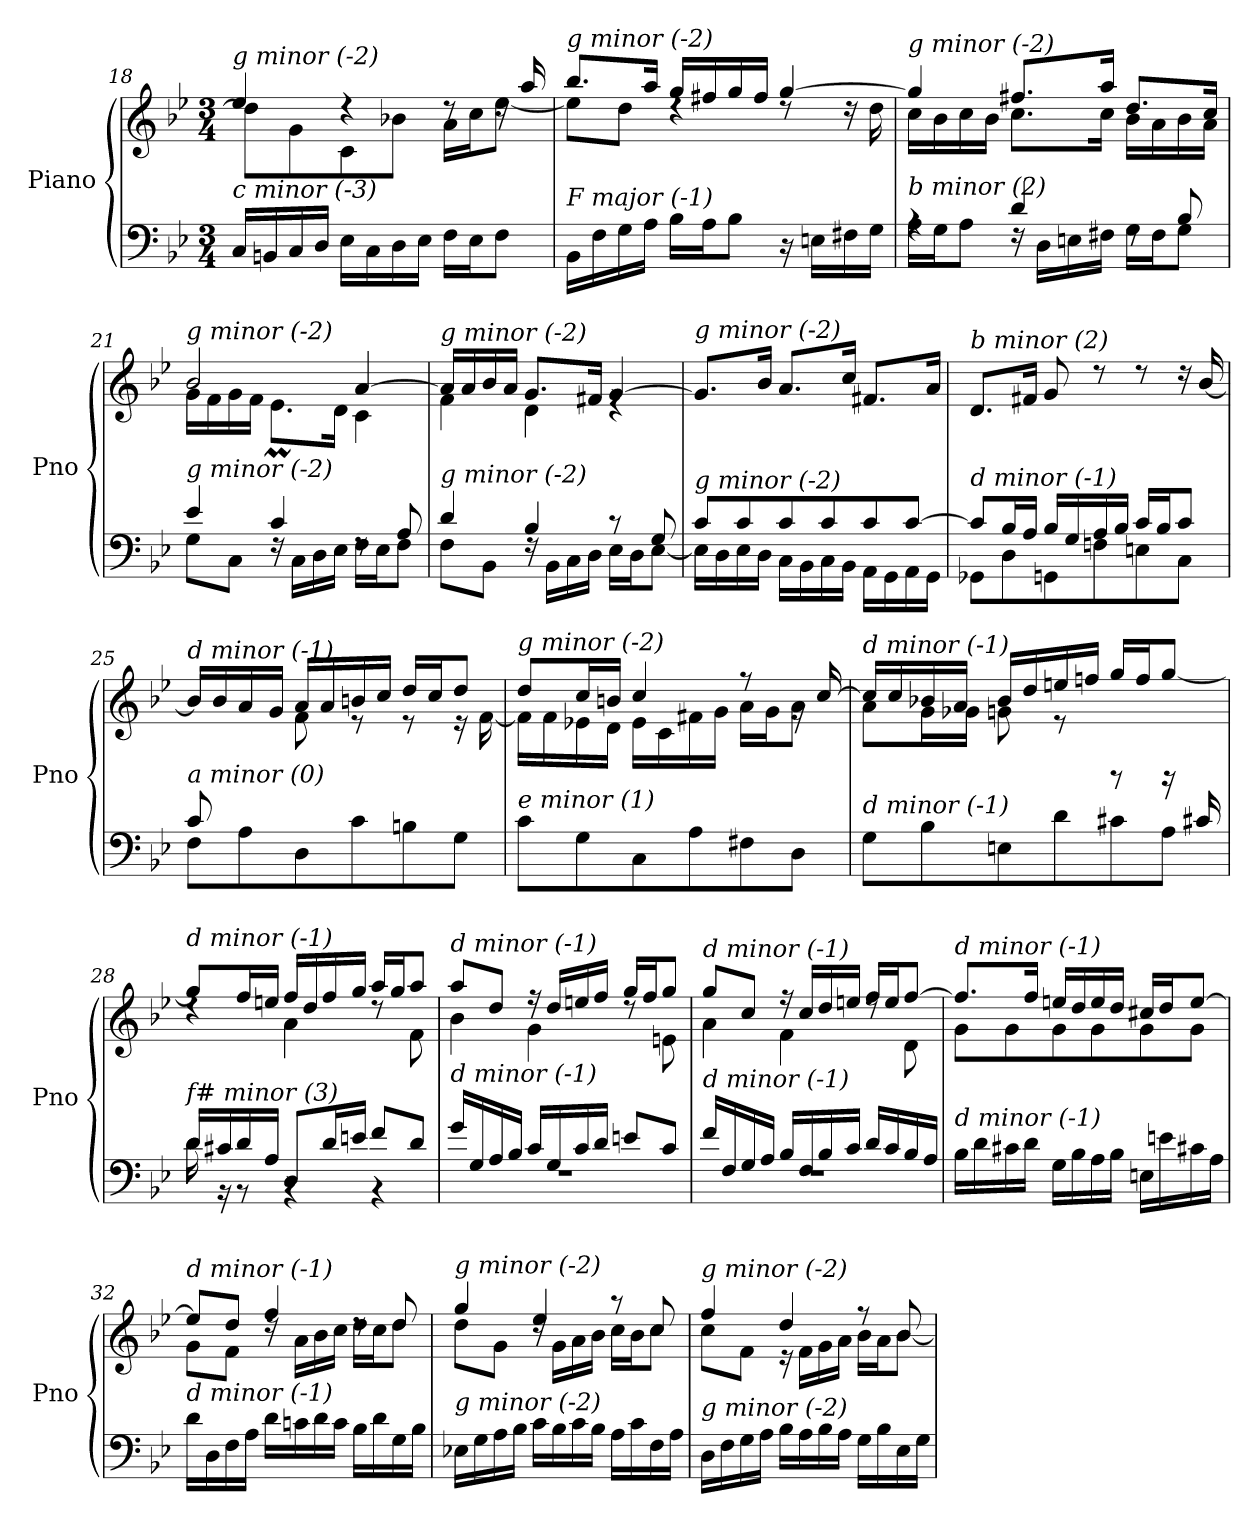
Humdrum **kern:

**kern	**kern
*part1	*part1
*staff2	*staff1
*I"Piano	*
*I'Pno	*
!!LO:LB:g=z
*clefF4	*clefG2
*k[b-e-]	*k[b-e-]
*M3/4	*M3/4
=18	=18
*	*^
!	!LO:TX:i:t=g minor (-2)	!
!LO:TX:i:t=c minor (-3)	!	!
16C/LL	4ee-/	8dd\L]
16BBn/	.	.
16C/	.	8g\
16D/JJ	.	.
16E-\LL	4rdd	8c\
16C\	.	.
16D\	.	8b-X\J
16E-\JJ	.	.
16F\LL	8rdd	16a\LL
16E-\J	.	16cc\J
8F\J	16rdd	[8ee-\J
.	16aa/	.
=19	=19	=19
!	!LO:TX:i:t=g minor (-2)	!
!LO:TX:i:t=F major (-1)	!	!
16BB-\LL	8.bb-/L	8ee-\L]
16F\	.	.
16G\	.	8dd\J
16A\JJ	16aa/Jk	.
16B-\LL	16gg/LL	4rdd
16A\J	16ff#X/	.
8B-\J	16gg/	.
.	16ff#/JJ	.
16r	[4gg/	8rdd
16En\LL	.	.
16F#X\	.	16rdd
16G\JJ	.	16dd\
=20	=20	=20
*^	*	*
!	!	!LO:TX:i:t=g minor (-2)	!
!LO:TX:i:t=b minor (2)	!	!	!
4rA	16A\LL	4gg/]	16cc\LL
.	16G\J	.	16b-\
.	8A\J	.	16cc\
.	.	.	16b-\JJ
4d/	16rF	8.ff#X/L	8.cc\L
.	16D\LL	.	.
.	16En\	.	.
.	16F#X\JJ	16aa/Jk	16cc\Jk
8rF	16G\LL	8.dd/L	16b-\LL
.	16F#\J	.	16a\
8B-/	8G\J	.	16b-\
.	.	16cc/Jk	16a\JJ
!!LO:PB:g=z	!!
=21	=21	=21	=21
!	!	!LO:TX:i:t=g minor (-2)	!
!LO:TX:i:t=g minor (-2)	!	!	!
4e-/	8G\L	2b-/	16g\LL
.	.	.	16f\
.	8C\J	.	16g\
.	.	.	16f\JJ
4c/	16rF	.	8.e-M\L
.	16C\LL	.	.
.	16D\	.	.
.	16E-\JJ	.	16d\Jk
8rF	16F\LL	[4a/	4c\
.	16E-\J	.	.
8A/	8F\J	.	.
=22	=22	=22	=22
!	!	!LO:TX:i:t=g minor (-2)	!
!LO:TX:i:t=g minor (-2)	!	!	!
4d/	8F\L	16a/LL]	4f\
.	.	16a/	.
.	8BB-\J	16b-/	.
.	.	16a/JJ	.
4B-/	16rF	8.g/L	4d\
.	16BB-\LL	.	.
.	16C\	.	.
.	16D\JJ	16f#X/Jk	.
8r	16E-\LL	[4g/	4re
.	16D\J	.	.
8G/	[8E-\J	.	.
*	*	*v	*v
=23	=23	=23
!	!	!LO:TX:i:t=g minor (-2)
!LO:TX:i:t=g minor (-2)	!	!
8c/L	16E-\LL]	8.g/L]
.	16D\	.
8c/	16E-\	.
.	16D\JJ	16b-/Jk
8c/	16C\LL	8.a/L
.	16BB-\	.
8c/	16C\	.
.	16BB-\JJ	16cc/Jk
8c/	16AA\LL	8.f#X/L
.	16GG\	.
[8c/J	16AA\	.
.	16GG\JJ	16a/Jk
!!LO:LB:g=z
=24	=24	=24
!	!	!LO:TX:i:t=b minor (2)
!LO:TX:i:t=d minor (-1)	!	!
8c/L]	8GG-Xi\L	8.d/L
16B-/L	8D\	.
16A/JJ	.	16f#X/Jk
16B-/LL	8GG\	8g/
16G/	.	.
16A/	8Fn\	8rdd
16B-/JJ	.	.
16c/LL	8En\	8rdd
16B-/J	.	.
8c/J	8C\J	16rdd
.	.	[16b-/
=25	=25	=25
*	*	*^
!	!	!LO:TX:i:t=d minor (-1)	!
!LO:TX:i:t=a minor (0)	!	!	!
8c/L	8F\L	16b-/LL]	8ryy
.	.	16b-/	.
2ryy	8A\	16a/	16f\L
.	.	16g/JJ	16en\JJ
.	8D\	16a/LL	8f\
.	.	16a/	.
.	8c\	16bn/	8r
.	.	16cc/JJ	.
.	8Bn\	16dd/LL	8r
.	.	16cc/J	.
8ryy	8G\J	8dd/J	16r
.	.	.	[16f\
*v	*v	*	*
=26	=26	=26
!	!LO:TX:i:t=g minor (-2)	!
!LO:TX:i:t=e minor (1)	!	!
8c\L	8dd/L	16f\LL]
.	.	16f\
8G\	16cc/L	16e-X\
.	16bn/JJ	16d\JJ
8C\	4cc/	16e-\LL
.	.	16c\
8A\	.	16f#X\
.	.	16g\JJ
8F#X\	8r	16a\LL
.	.	16g\J
8D\J	16rg	8a\J
.	[16cc/	.
!!LO:LB:g=z
=27	=27	=27
*^	*	*^
*	*^	*	*	*
!	!	!	!LO:TX:i:t=d minor (-1)	!	!
!LO:TX:i:t=d minor (-1)	!	!	!	!	!
2ryy	8G\L	2ryy	16cc/LL]	8a\L	2ryy
.	.	.	16cc/	.	.
.	8B-\	.	16b-X/	16g\L	.
.	.	.	16a/JJ	16g-Xi\JJ	.
.	8En\	.	16b-/LL	8g\	.
.	.	.	16dd/	.	.
.	8d\	.	16een/	8r	.
.	.	.	16ffn/JJ	.	.
4ryy	8c#X\	8rdd	16gg/LL	4ryy	4ryy
.	.	.	16ff/J	.	.
.	8A\J	16rdd	[8gg/J	.	.
.	.	16c#X/	.	.	.
*	*	*	*	*v	*v
=28	=28	=28	=28	=28
!	!	!	!LO:TX:i:t=d minor (-1)	!
!LO:TX:i:t=f# minor (3)	!	!	!	!
*	*v	*v	*	*
16d/LL	16d\	8gg/L]	4rdd
16c#X/	16r	.	.
16d/	8r	16ff/L	.
16A/JJ	.	16een/JJ	.
8D/L	4rBB	16ff/LL	4a\
.	.	16dd/	.
16d/L	.	16ff/	.
16en/JJ	.	16gg/JJ	.
8f/L	4rBB	16aa/LL	8rdd
.	.	16gg/J	.
8d/J	.	8aa/J	8f\
=29	=29	=29	=29
!	!	!LO:TX:i:t=d minor (-1)	!
!LO:TX:i:t=d minor (-1)	!	!	!
16g/LL	2.rF	8aa/L	4b-\
16G/	.	.	.
16A/	.	8dd/J	.
16B-/JJ	.	.	.
16c/LL	.	16r	4g\
16G/	.	16dd/LL	.
16c/	.	16een/	.
16d/JJ	.	16ff/JJ	.
8en/L	.	16gg/LL	8rdd
.	.	16ff/J	.
8c/J	.	8gg/J	8en\
=30	=30	=30	=30
!	!	!LO:TX:i:t=d minor (-1)	!
!LO:TX:i:t=d minor (-1)	!	!	!
16f/LL	2.rF	8gg/L	4a\
16F/	.	.	.
16G/	.	8cc/J	.
16A/JJ	.	.	.
16B-/LL	.	16r	4f\
16F/	.	16cc/LL	.
16B-/	.	16dd/	.
16c/JJ	.	16een/JJ	.
16d/LL	.	16ff/LL	8rdd
16c/	.	16ee/J	.
16B-/	.	[8ff/J	8d\
16A/JJ	.	.	.
*v	*v	*	*
!!LO:LB:g=z	!!
=31	=31	=31
!	!LO:TX:i:t=d minor (-1)	!
!LO:TX:i:t=d minor (-1)	!	!
16B-\LL	8.ff/L]	8g\L
16d\	.	.
16c#X\	.	8g\
16d\JJ	16ff/Jk	.
16G\LL	16een/LL	8g\
16B-\	16dd/	.
16A\	16ee/	8g\
16B-\JJ	16dd/JJ	.
16En\LL	16cc#X/LL	8g\
16en\	16dd/J	.
16c#X\	[8ee/J	8g\J
16A\JJ	.	.
=32	=32	=32
!	!LO:TX:i:t=d minor (-1)	!
!LO:TX:i:t=d minor (-1)	!	!
16d\LL	8ee/L]	8g\L
16D\	.	.
16F\	8dd/J	8f\J
16A\JJ	.	.
16d\LL	4ff/	16rdd
16cn\	.	16a\LL
16d\	.	16b-\
16c\JJ	.	16cc\JJ
16B-\LL	8rdd	16dd\LL
16d\	.	16cc\J
16G\	8dd/	8dd\J
16B-\JJ	.	.
=33	=33	=33
!	!LO:TX:i:t=g minor (-2)	!
!LO:TX:i:t=g minor (-2)	!	!
16E-X\LL	4gg/	8dd\L
16G\	.	.
16A\	.	8g\J
16B-\JJ	.	.
16c\LL	4ee-/	16rdd
16B-\	.	16g\LL
16c\	.	16a\
16B-\JJ	.	16b-\JJ
16A\LL	8r	16cc\LL
16c\	.	16b-\J
16F\	8cc/	8cc\J
16A\JJ	.	.
=34	=34	=34
!	!LO:TX:i:t=g minor (-2)	!
!LO:TX:i:t=g minor (-2)	!	!
16D\LL	4ff/	8cc\L
16F\	.	.
16G\	.	8f\J
16A\JJ	.	.
16B-\LL	4dd/	16r
16A\	.	16f\LL
16B-\	.	16g\
16A\JJ	.	16a\JJ
16G\LL	8r	16b-\LL
16B-\	.	16a\J
16E-\	8b-/	[8b-\J
16G\JJ	.	.
*	*v	*v
=	=
*-	*-
